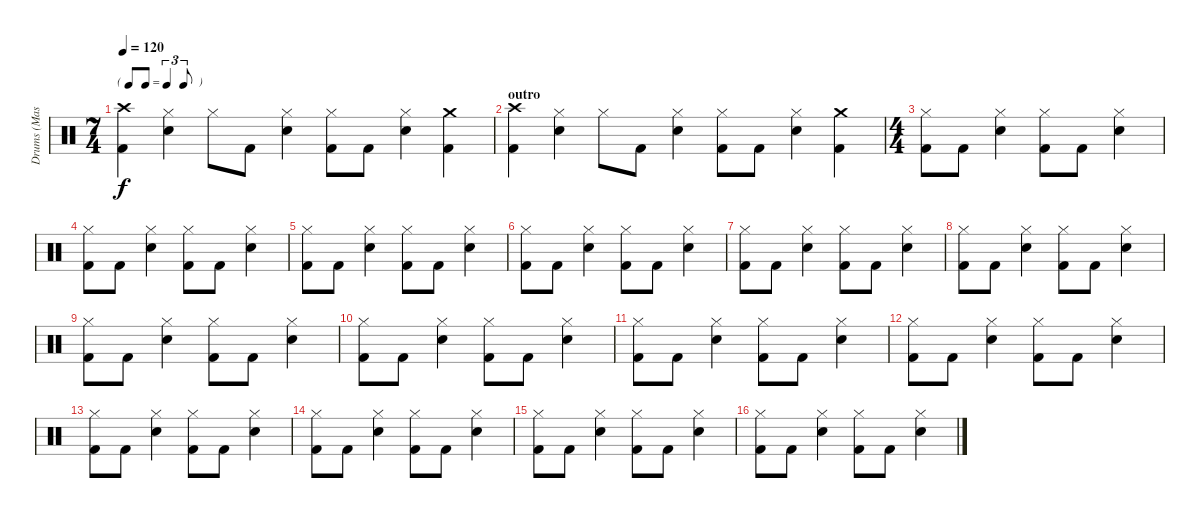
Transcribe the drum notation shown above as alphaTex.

\track ("Drums (Mason)" "Drums (Mas") {instrument percussion}
\staff {score}
\articulation defaults
\ts (7 4)
\tf triplet8th
\tempo 120
\clef neutral
\ks c
("Crash high (hit)" "Kick (hit) 2").4{dy f} ("Hi-Hat (closed)" "Electric Snare (hit)").4 "Hi-Hat (closed)".8 "Kick (hit) 2".8 ("Hi-Hat (closed)" "Electric Snare (hit)").4 ("Hi-Hat (closed)" "Kick (hit) 2").8 "Kick (hit) 2".8 ("Hi-Hat (closed)" "Electric Snare (hit)").4 ("Crash medium (hit)" "Kick (hit) 2").4 |
\section ("" "outro")
("Crash high (hit)" "Kick (hit) 2").4 ("Hi-Hat (closed)" "Electric Snare (hit)").4 "Hi-Hat (closed)".8 "Kick (hit) 2".8 ("Hi-Hat (closed)" "Electric Snare (hit)").4 ("Hi-Hat (closed)" "Kick (hit) 2").8 "Kick (hit) 2".8 ("Hi-Hat (closed)" "Electric Snare (hit)").4 ("Crash medium (hit)" "Kick (hit) 2").4 |
\ts (4 4)
("Hi-Hat (closed)" "Kick (hit) 2").8 "Kick (hit) 2".8 ("Hi-Hat (closed)" "Electric Snare (hit)").4 ("Hi-Hat (closed)" "Kick (hit) 2").8 "Kick (hit) 2".8 ("Hi-Hat (closed)" "Electric Snare (hit)").4 |
("Hi-Hat (closed)" "Kick (hit) 2").8 "Kick (hit) 2".8 ("Hi-Hat (closed)" "Electric Snare (hit)").4 ("Hi-Hat (closed)" "Kick (hit) 2").8 "Kick (hit) 2".8 ("Hi-Hat (closed)" "Electric Snare (hit)").4 |
("Hi-Hat (closed)" "Kick (hit) 2").8 "Kick (hit) 2".8 ("Hi-Hat (closed)" "Electric Snare (hit)").4 ("Hi-Hat (closed)" "Kick (hit) 2").8 "Kick (hit) 2".8 ("Hi-Hat (closed)" "Electric Snare (hit)").4 |
("Hi-Hat (closed)" "Kick (hit) 2").8 "Kick (hit) 2".8 ("Hi-Hat (closed)" "Electric Snare (hit)").4 ("Hi-Hat (closed)" "Kick (hit) 2").8 "Kick (hit) 2".8 ("Hi-Hat (closed)" "Electric Snare (hit)").4 |
("Hi-Hat (closed)" "Kick (hit) 2").8 "Kick (hit) 2".8 ("Hi-Hat (closed)" "Electric Snare (hit)").4 ("Hi-Hat (closed)" "Kick (hit) 2").8 "Kick (hit) 2".8 ("Hi-Hat (closed)" "Electric Snare (hit)").4 |
("Hi-Hat (closed)" "Kick (hit) 2").8 "Kick (hit) 2".8 ("Hi-Hat (closed)" "Electric Snare (hit)").4 ("Hi-Hat (closed)" "Kick (hit) 2").8 "Kick (hit) 2".8 ("Hi-Hat (closed)" "Electric Snare (hit)").4 |
("Hi-Hat (closed)" "Kick (hit) 2").8 "Kick (hit) 2".8 ("Hi-Hat (closed)" "Electric Snare (hit)").4 ("Hi-Hat (closed)" "Kick (hit) 2").8 "Kick (hit) 2".8 ("Hi-Hat (closed)" "Electric Snare (hit)").4 |
("Hi-Hat (closed)" "Kick (hit) 2").8 "Kick (hit) 2".8 ("Hi-Hat (closed)" "Electric Snare (hit)").4 ("Hi-Hat (closed)" "Kick (hit) 2").8 "Kick (hit) 2".8 ("Hi-Hat (closed)" "Electric Snare (hit)").4 |
("Hi-Hat (closed)" "Kick (hit) 2").8 "Kick (hit) 2".8 ("Hi-Hat (closed)" "Electric Snare (hit)").4 ("Hi-Hat (closed)" "Kick (hit) 2").8 "Kick (hit) 2".8 ("Hi-Hat (closed)" "Electric Snare (hit)").4 |
("Hi-Hat (closed)" "Kick (hit) 2").8 "Kick (hit) 2".8 ("Hi-Hat (closed)" "Electric Snare (hit)").4 ("Hi-Hat (closed)" "Kick (hit) 2").8 "Kick (hit) 2".8 ("Hi-Hat (closed)" "Electric Snare (hit)").4 |
("Hi-Hat (closed)" "Kick (hit) 2").8 "Kick (hit) 2".8 ("Hi-Hat (closed)" "Electric Snare (hit)").4 ("Hi-Hat (closed)" "Kick (hit) 2").8 "Kick (hit) 2".8 ("Hi-Hat (closed)" "Electric Snare (hit)").4 |
("Hi-Hat (closed)" "Kick (hit) 2").8 "Kick (hit) 2".8 ("Hi-Hat (closed)" "Electric Snare (hit)").4 ("Hi-Hat (closed)" "Kick (hit) 2").8 "Kick (hit) 2".8 ("Hi-Hat (closed)" "Electric Snare (hit)").4 |
("Hi-Hat (closed)" "Kick (hit) 2").8 "Kick (hit) 2".8 ("Hi-Hat (closed)" "Electric Snare (hit)").4 ("Hi-Hat (closed)" "Kick (hit) 2").8 "Kick (hit) 2".8 ("Hi-Hat (closed)" "Electric Snare (hit)").4 |
("Hi-Hat (closed)" "Kick (hit) 2").8 "Kick (hit) 2".8 ("Hi-Hat (closed)" "Electric Snare (hit)").4 ("Hi-Hat (closed)" "Kick (hit) 2").8 "Kick (hit) 2".8 ("Hi-Hat (closed)" "Electric Snare (hit)").4
